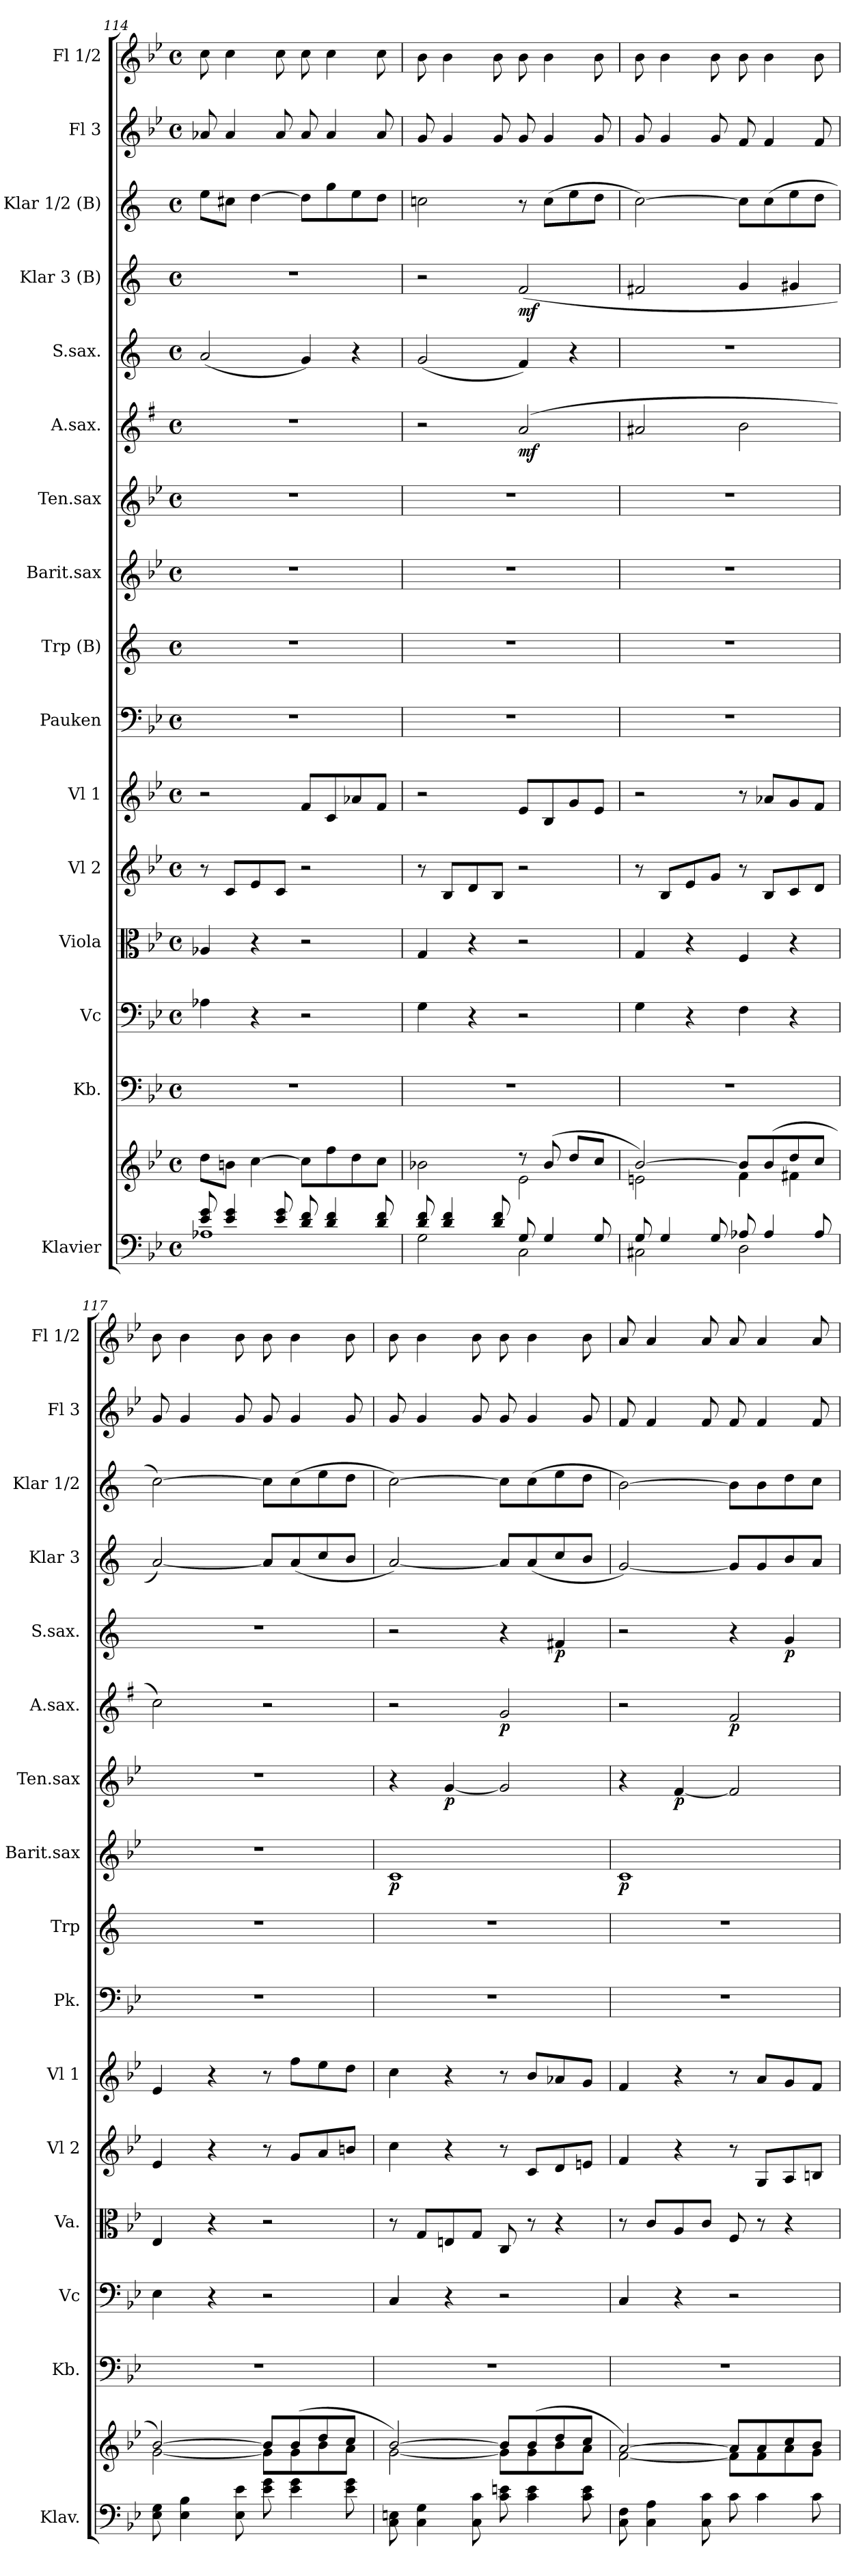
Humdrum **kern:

**kern	**kern	**kern	**kern	**kern	**kern	**kern	**kern	**kern	**kern	**dynam	**kern	**dynam	**kern	**dynam	**kern	**dynam	**kern	**dynam	**kern	**kern	**kern
*part16	*part16	*part15	*part14	*part13	*part12	*part11	*part10	*part9	*part8	*part8	*part7	*part7	*part6	*part6	*part5	*part5	*part4	*part4	*part3	*part2	*part1
*staff17	*staff16	*staff15	*staff14	*staff13	*staff12	*staff11	*staff10	*staff9	*staff8	*staff8	*staff7	*staff7	*staff6	*staff6	*staff5	*staff5	*staff4	*staff4	*staff3	*staff2	*staff1
*I"Klavier	*	*I"Kb.	*I"Vc	*I"Viola	*I"Vl 2	*I"Vl 1	*I"Pauken	*I"Trp (B)	*I"Barit.sax	*	*I"Ten.sax	*	*I"A.sax.	*	*I"S.sax.	*	*I"Klar 3 (B)	*	*I"Klar 1/2 (B)	*I"Fl 3	*I"Fl 1/2
*I'Klav.	*	*I'Kb.	*I'Vc	*I'Va.	*I'Vl 2	*I'Vl 1	*I'Pk.	*I'Trp	*I'Barit.sax	*	*I'Ten.sax	*	*I'A.sax.	*	*I'S.sax.	*	*I'Klar 3	*	*I'Klar 1/2	*I'Fl 3	*I'Fl 1/2
*clefF4	*clefG2	*clefF4	*clefF4	*clefC3	*clefG2	*clefG2	*clefF4	*clefG2	*clefG2	*	*clefG2	*	*clefG2	*	*clefG2	*	*clefG2	*	*clefG2	*clefG2	*clefG2
*	*	*ITrd7c12	*	*	*	*	*	*ITrd1c2	*ITrd12c21	*	*ITrd8c14	*	*ITrd5c9	*	*ITrd1c2	*	*ITrd1c2	*	*ITrd1c2	*	*
*k[b-e-]	*k[b-e-]	*k[b-e-]	*k[b-e-]	*k[b-e-]	*k[b-e-]	*k[b-e-]	*k[b-e-]	*k[b-e-]	*k[b-e-]	*	*k[b-e-]	*	*k[b-e-]	*	*k[b-e-]	*	*k[b-e-]	*	*k[b-e-]	*k[b-e-]	*k[b-e-]
*g:	*g:	*g:	*g:	*g:	*g:	*g:	*g:	*g:	*g:	*	*g:	*	*g:	*	*g:	*	*g:	*	*g:	*g:	*g:
*M4/4	*M4/4	*M4/4	*M4/4	*M4/4	*M4/4	*M4/4	*M4/4	*M4/4	*M4/4	*	*M4/4	*	*M4/4	*	*M4/4	*	*M4/4	*	*M4/4	*M4/4	*M4/4
*met(c)	*met(c)	*met(c)	*met(c)	*met(c)	*met(c)	*met(c)	*met(c)	*met(c)	*met(c)	*	*met(c)	*	*met(c)	*	*met(c)	*	*met(c)	*	*met(c)	*met(c)	*met(c)
=114	=114	=114	=114	=114	=114	=114	=114	=114	=114	=114	=114	=114	=114	=114	=114	=114	=114	=114	=114	=114	=114
*^	*	*	*	*	*	*	*	*	*	*	*	*	*	*	*	*	*	*	*	*	*
8e-/ 8g/	1A-X	8dd\L	1r	4A-X\	4A-X/	8r	2r	1r	1r	1r	.	1r	.	1r	.	(2g/	.	1r	.	8dd\L	8a-X/	8cc\
4e-/ 4g/	.	8bn\J	.	.	.	8c/L	.	.	.	.	.	.	.	.	.	.	.	.	.	8bn\J	4a-/	4cc\
.	.	[>4cc\	.	4r	4r	8e-/	.	.	.	.	.	.	.	.	.	.	.	.	.	[>4cc\	.	.
8e-/ 8g/	.	.	.	.	.	8c/J	.	.	.	.	.	.	.	.	.	.	.	.	.	.	8a-/	8cc\
8d/ 8f/	.	8cc\L]	.	2r	2r	2r	8f/L	.	.	.	.	.	.	.	.	4f/)	.	.	.	8cc\L]	8a-/	8cc\
4d/ 4f/	.	8ff\	.	.	.	.	8c/	.	.	.	.	.	.	.	.	.	.	.	.	8ff\	4a-/	4cc\
.	.	8dd\	.	.	.	.	8a-X/	.	.	.	.	.	.	.	.	4r	.	.	.	8dd\	.	.
8d/ 8f/	.	8cc\J	.	.	.	.	8f/J	.	.	.	.	.	.	.	.	.	.	.	.	8cc\J	8a-/	8cc\
=115	=115	=115	=115	=115	=115	=115	=115	=115	=115	=115	=115	=115	=115	=115	=115	=115	=115	=115	=115	=115	=115	=115
*	*	*^	*	*	*	*	*	*	*	*	*	*	*	*	*	*	*	*	*	*	*	*
8d/ 8f/	2G\	2b-X\	2ryy	1r	4G\	4G/	8r	2r	1r	1r	1r	.	1r	.	2r	.	(2f/	.	2r	.	2b-X\	8g/	8b-\
4d/ 4f/	.	.	.	.	.	.	8B-/L	.	.	.	.	.	.	.	.	.	.	.	.	.	.	4g/	4b-\
.	.	.	.	.	4r	4r	8d/	.	.	.	.	.	.	.	.	.	.	.	.	.	.	.	.
8d/ 8f/	.	.	.	.	.	.	8B-/J	.	.	.	.	.	.	.	.	.	.	.	.	.	.	8g/	8b-\
!	!	!	!	!	!	!	!	!	!	!	!	!	!	!	!	!LO:DY:b	!	!	!	!LO:DY:b	!	!	!
8G/	2C\	8r	2e-\	.	2r	2r	2r	8e-/L	.	.	.	.	.	.	(2c/	mf	4e-/)	.	(2e-/	mf	8r	8g/	8b-\
4G/	.	(8b-/	.	.	.	.	.	8B-/	.	.	.	.	.	.	.	.	.	.	.	.	(8b-\L	4g/	4b-\
.	.	8dd/L	.	.	.	.	.	8g/	.	.	.	.	.	.	.	.	4r	.	.	.	8dd\	.	.
8G/	.	8cc/J	.	.	.	.	.	8e-/J	.	.	.	.	.	.	.	.	.	.	.	.	8cc\J	8g/	8b-\
!!LO:PB:g=z
=116	=116	=116	=116	=116	=116	=116	=116	=116	=116	=116	=116	=116	=116	=116	=116	=116	=116	=116	=116	=116	=116	=116	=116
8G/	2C#X\	[>2b-/)	2en\	1r	4G\	4G/	8r	2r	1r	1r	1r	.	1r	.	2c#X/	.	1r	.	2en/	.	[>2b-\)	8g/	8b-\
4G/	.	.	.	.	.	.	8B-/L	.	.	.	.	.	.	.	.	.	.	.	.	.	.	4g/	4b-\
.	.	.	.	.	4r	4r	8e-/	.	.	.	.	.	.	.	.	.	.	.	.	.	.	.	.
8G/	.	.	.	.	.	.	8g/J	.	.	.	.	.	.	.	.	.	.	.	.	.	.	8g/	8b-\
8A-X/	2D\	8b-/L]	4f\	.	4F\	4F/	8r	8r	.	.	.	.	.	.	2d\	.	.	.	4f/	.	8b-\L]	8f/	8b-\
4A-/	.	(8b-/	.	.	.	.	8B-/L	8a-X/L	.	.	.	.	.	.	.	.	.	.	.	.	(8b-\	4f/	4b-\
.	.	8dd/	4f#X\	.	4r	4r	8c/	8g/	.	.	.	.	.	.	.	.	.	.	4f#X/	.	8dd\	.	.
8A-/	.	8cc/J	.	.	.	.	8d/J	8f/J	.	.	.	.	.	.	.	.	.	.	.	.	8cc\J	8f/	8b-\
*v	*v	*	*	*	*	*	*	*	*	*	*	*	*	*	*	*	*	*	*	*	*	*	*
=117	=117	=117	=117	=117	=117	=117	=117	=117	=117	=117	=117	=117	=117	=117	=117	=117	=117	=117	=117	=117	=117	=117
8E-\ 8G\	[>2b-/)	[<2g\	1r	4E-\	4E-/	4e-/	4e-/	1r	1r	1r	.	1r	.	2e-\)	.	1r	.	[<2g/)	.	[>2b-\)	8g/	8b-\
4E-\ 4B-\	.	.	.	.	.	.	.	.	.	.	.	.	.	.	.	.	.	.	.	.	4g/	4b-\
.	.	.	.	4r	4r	4r	4r	.	.	.	.	.	.	.	.	.	.	.	.	.	.	.
8E-\ 8e-\	.	.	.	.	.	.	.	.	.	.	.	.	.	.	.	.	.	.	.	.	8g/	8b-\
8e-\ 8g\	8b-/L]	8g\L]	.	2r	2r	8r	8r	.	.	.	.	.	.	2r	.	.	.	8g/L]	.	8b-\L]	8g/	8b-\
4e-\ 4g\	(8b-/	8g\	.	.	.	8g/L	8ff\L	.	.	.	.	.	.	.	.	.	.	(8g/	.	(8b-\	4g/	4b-\
.	8dd/	8b-\	.	.	.	8a/	8ee-\	.	.	.	.	.	.	.	.	.	.	8b-/	.	8dd\	.	.
8e-\ 8g\	8cc/J	8a\J	.	.	.	8bn/J	8dd\J	.	.	.	.	.	.	.	.	.	.	8a/J	.	8cc\J	8g/	8b-\
=118	=118	=118	=118	=118	=118	=118	=118	=118	=118	=118	=118	=118	=118	=118	=118	=118	=118	=118	=118	=118	=118	=118
!	!	!	!	!	!	!	!	!	!	!	!LO:DY:b	!	!	!	!	!	!	!	!	!	!	!
8C\ 8En\	[>2b-/)	[<2g\	1r	4C/	8r	4cc\	4cc\	1r	1r	1C	p	4r	.	2r	.	2r	.	[<2g/)	.	[>2b-\)	8g/	8b-\
4C\ 4G\	.	.	.	.	8G/L	.	.	.	.	.	.	.	.	.	.	.	.	.	.	.	4g/	4b-\
!	!	!	!	!	!	!	!	!	!	!	!	!	!LO:DY:b	!	!	!	!	!	!	!	!	!
.	.	.	.	4r	8En/	4r	4r	.	.	.	.	[<4G/	p	.	.	.	.	.	.	.	.	.
8C\ 8c\	.	.	.	.	8G/J	.	.	.	.	.	.	.	.	.	.	.	.	.	.	.	8g/	8b-\
!	!	!	!	!	!	!	!	!	!	!	!	!	!	!	!LO:DY:b	!	!	!	!	!	!	!
8c\ 8en\	8b-/L]	8g\L]	.	2r	8C/	8r	8r	.	.	.	.	2G/]	.	2B-/	p	4r	.	8g/L]	.	8b-\L]	8g/	8b-\
4c\ 4e\	(8b-/	8g\	.	.	8r	8c/L	8b-/L	.	.	.	.	.	.	.	.	.	.	(8g/	.	(8b-\	4g/	4b-\
!	!	!	!	!	!	!	!	!	!	!	!	!	!	!	!	!	!LO:DY:b	!	!	!	!	!
.	8dd/	8b-\	.	.	4r	8d/	8a-X/	.	.	.	.	.	.	.	.	4en/	p	8b-/	.	8dd\	.	.
8c\ 8e\	8cc/J	8a\J	.	.	.	8en/J	8g/J	.	.	.	.	.	.	.	.	.	.	8a/J	.	8cc\J	8g/	8b-\
=119	=119	=119	=119	=119	=119	=119	=119	=119	=119	=119	=119	=119	=119	=119	=119	=119	=119	=119	=119	=119	=119	=119
!	!	!	!	!	!	!	!	!	!	!	!LO:DY:b	!	!	!	!	!	!	!	!	!	!	!
8C\ 8F\	[>2a/)	[<2f\	1r	4C/	8r	4f/	4f/	1r	1r	1C	p	4r	.	2r	.	2r	.	[<2f/)	.	[>2a\)	8f/	8a/
4C\ 4A\	.	.	.	.	8c/L	.	.	.	.	.	.	.	.	.	.	.	.	.	.	.	4f/	4a/
!	!	!	!	!	!	!	!	!	!	!	!	!	!LO:DY:b	!	!	!	!	!	!	!	!	!
.	.	.	.	4r	8A/	4r	4r	.	.	.	.	[<4F/	p	.	.	.	.	.	.	.	.	.
8C\ 8c\	.	.	.	.	8c/J	.	.	.	.	.	.	.	.	.	.	.	.	.	.	.	8f/	8a/
!	!	!	!	!	!	!	!	!	!	!	!	!	!	!	!LO:DY:b	!	!	!	!	!	!	!
8c\	8a/L]	8f\L]	.	2r	8F/	8r	8r	.	.	.	.	2F/]	.	2A/	p	4r	.	8f/L]	.	8a\L]	8f/	8a/
4c\	8a/	8f\	.	.	8r	8G/L	8a/L	.	.	.	.	.	.	.	.	.	.	8f/	.	8a\	4f/	4a/
!	!	!	!	!	!	!	!	!	!	!	!	!	!	!	!	!	!LO:DY:b	!	!	!	!	!
.	8cc/	8a\	.	.	4r	8A/	8g/	.	.	.	.	.	.	.	.	4f/	p	8a/	.	8cc\	.	.
8c\	8b-/J	8g\J	.	.	.	8Bn/J	8f/J	.	.	.	.	.	.	.	.	.	.	8g/J	.	8b-\J	8f/	8a/
*	*v	*v	*	*	*	*	*	*	*	*	*	*	*	*	*	*	*	*	*	*	*	*
=	=	=	=	=	=	=	=	=	=	=	=	=	=	=	=	=	=	=	=	=	=
*-	*-	*-	*-	*-	*-	*-	*-	*-	*-	*-	*-	*-	*-	*-	*-	*-	*-	*-	*-	*-	*-
